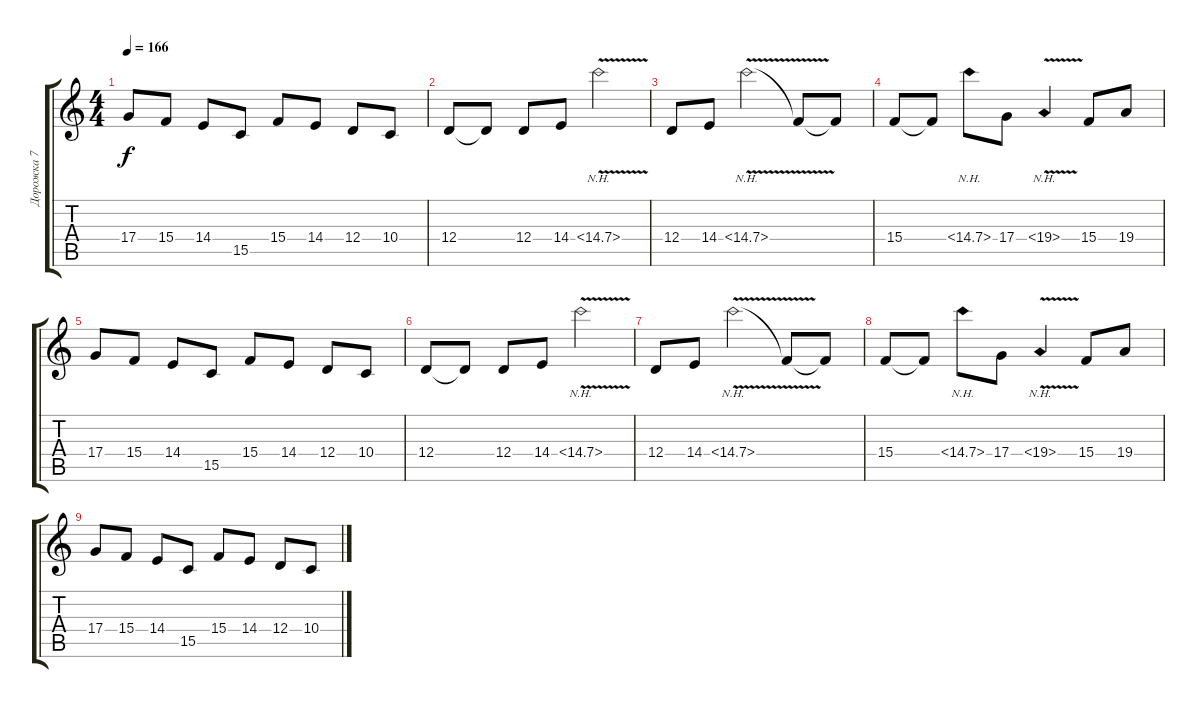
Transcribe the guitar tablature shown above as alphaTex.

\track ("Дорожка 7" "Дорожка 7") {instrument stringensemble1}
\staff {score tabs}
\tuning (E4 B3 G3 D3 A2 E2) {hide}
\ts (4 4)
\tempo 166
\clef g2
\ks c
17.4.8{dy f} 15.4.8 14.4.8 15.5.8 15.4.8 14.4.8 12.4.8 10.4.8 |
12.4.8 12.4{t}.8 12.4.8 14.4.8 15.4{nh v}.2 |
12.4.8 14.4.8 15.4{nh v}.2 15.4{t}.8 15.4{t}.8 |
15.4.8 15.4{t}.8 15.4{nh}.8 17.4.8 19.4{nh v}.4 15.4.8 19.4.8 |
17.4.8 15.4.8 14.4.8 15.5.8 15.4.8 14.4.8 12.4.8 10.4.8 |
12.4.8 12.4{t}.8 12.4.8 14.4.8 15.4{nh v}.2 |
12.4.8 14.4.8 15.4{nh v}.2 15.4{t}.8 15.4{t}.8 |
15.4.8 15.4{t}.8 15.4{nh}.8 17.4.8 19.4{nh v}.4 15.4.8 19.4.8 |
17.4.8 15.4.8 14.4.8 15.5.8 15.4.8 14.4.8 12.4.8 10.4.8
